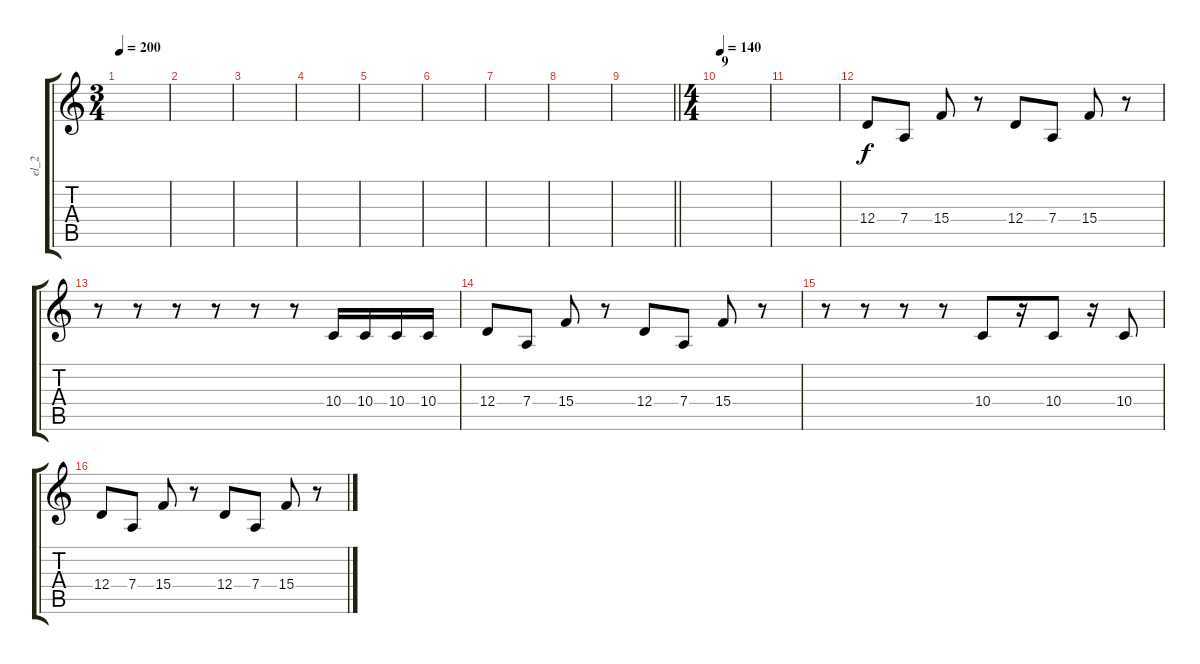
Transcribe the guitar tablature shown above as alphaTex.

\track ("el_2" "el_2") {instrument lead2sawtooth}
\staff {score tabs}
\tuning (E4 B3 G3 D3 A2 E2) {hide}
\ts (3 4)
\tempo 200
\clef g2
\ks c
|
|
|
|
|
|
|
|
\barLineRight lightlight
|
\ts (4 4)
\section ("" "9")
\tempo 140
|
|
12.4.8 7.4.8 15.4.8 r.8 12.4.8 7.4.8 15.4.8 r.8 |
r.8 r.8 r.8 r.8 r.8 r.8 10.4.16 10.4.16 10.4.16 10.4.16 |
12.4.8 7.4.8 15.4.8 r.8 12.4.8 7.4.8 15.4.8 r.8 |
r.8 r.8 r.8 r.8 10.4.8 r.16 10.4.8 r.16 10.4.8 |
12.4.8 7.4.8 15.4.8 r.8 12.4.8 7.4.8 15.4.8 r.8
